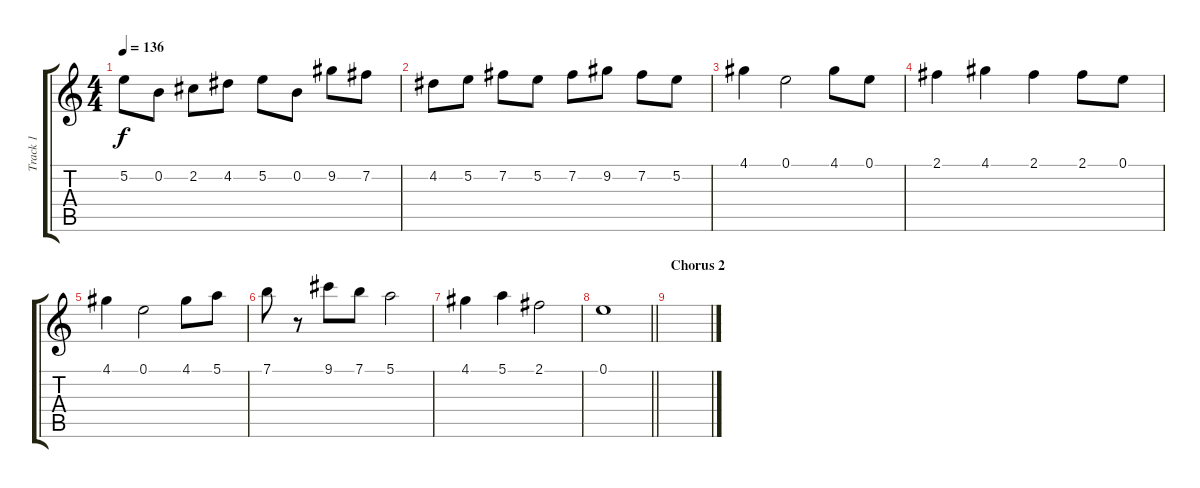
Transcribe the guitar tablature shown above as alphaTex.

\track ("Track 1" "Track 1") {instrument distortionguitar}
\staff {score tabs}
\tuning (E4 B3 G3 D3 A2 E2) {hide}
\ts (4 4)
\tempo 136
\clef g2
\ks c
5.2.8{dy f} 0.2.8 2.2.8 4.2.8 5.2.8 0.2.8 9.2.8 7.2.8 |
4.2.8 5.2.8 7.2.8 5.2.8 7.2.8 9.2.8 7.2.8 5.2.8 |
4.1.4 0.1.2 4.1.8 0.1.8 |
2.1.4 4.1.4 2.1.4 2.1.8 0.1.8 |
4.1.4 0.1.2 4.1.8 5.1.8 |
7.1.8 r.8 9.1.8 7.1.8 5.1.2 |
4.1.4 5.1.4 2.1.2 |
\barLineRight lightlight
0.1.1 |
\section ("" "Chorus 2")
